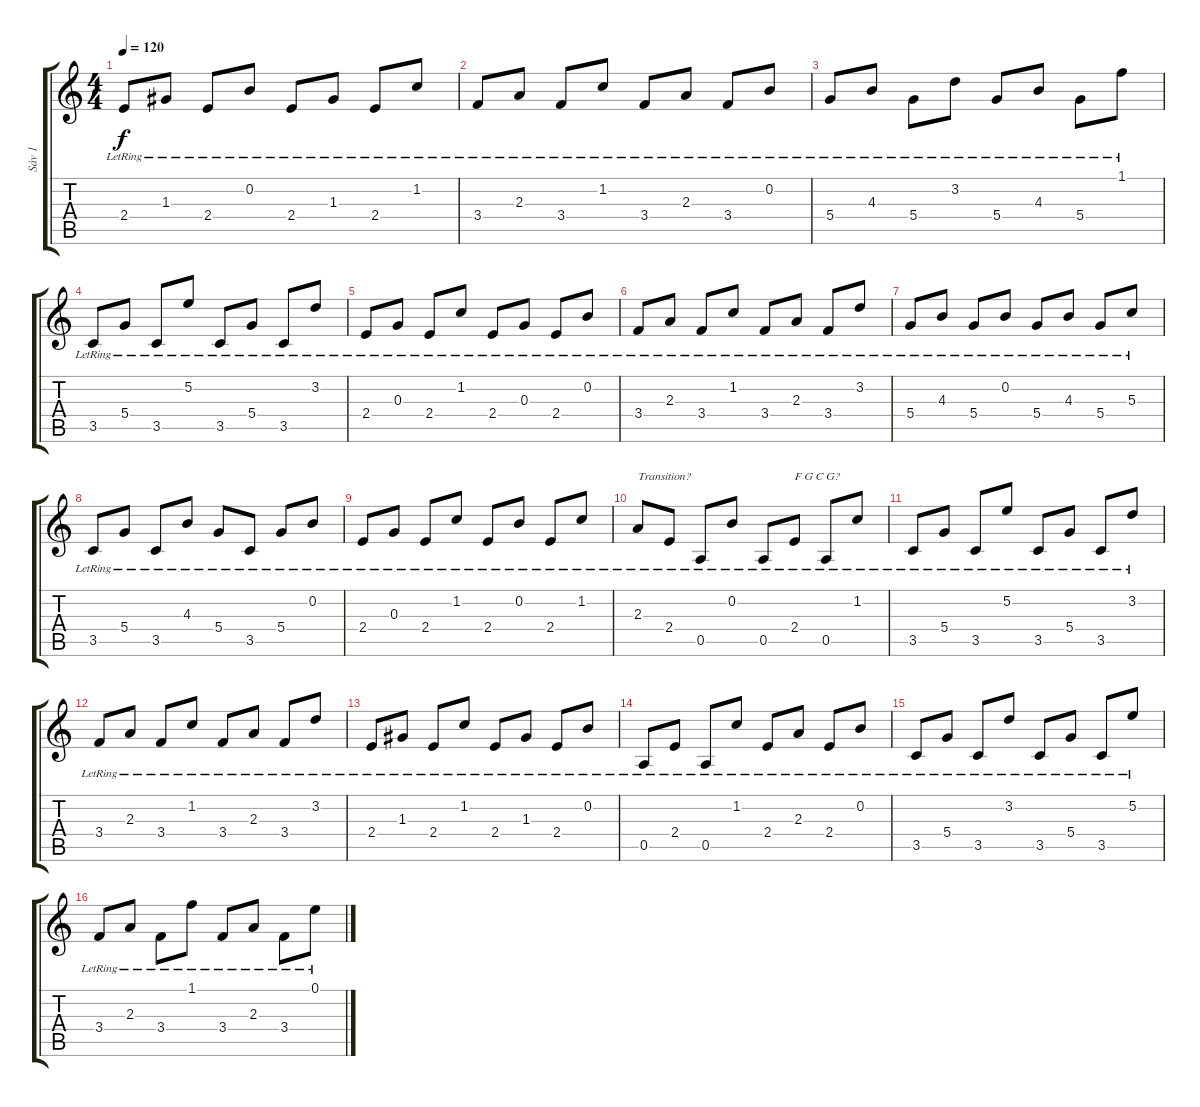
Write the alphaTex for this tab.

\track ("Sáv 1" "Sáv 1") {instrument acousticguitarsteel}
\staff {score tabs}
\tuning (E4 B3 G3 D3 A2 E2) {hide}
\ts (4 4)
\tempo 120
\clef g2
\ks c
2.4{lr}.8{dy f} 1.3{lr}.8 2.4{lr}.8 0.2{lr}.8 2.4{lr}.8 1.3{lr}.8 2.4{lr}.8 1.2{lr}.8 |
3.4{lr}.8 2.3{lr}.8 3.4{lr}.8 1.2{lr}.8 3.4{lr}.8 2.3{lr}.8 3.4{lr}.8 0.2{lr}.8 |
5.4{lr}.8 4.3{lr}.8 5.4{lr}.8 3.2{lr}.8 5.4{lr}.8 4.3{lr}.8 5.4{lr}.8 1.1{lr}.8 |
3.5{lr}.8 5.4{lr}.8 3.5{lr}.8 5.2{lr}.8 3.5{lr}.8 5.4{lr}.8 3.5{lr}.8 3.2{lr}.8 |
2.4{lr}.8 0.3{lr}.8 2.4{lr}.8 1.2{lr}.8 2.4{lr}.8 0.3{lr}.8 2.4{lr}.8 0.2{lr}.8 |
3.4{lr}.8 2.3{lr}.8 3.4{lr}.8 1.2{lr}.8 3.4{lr}.8 2.3{lr}.8 3.4{lr}.8 3.2{lr}.8 |
5.4{lr}.8 4.3{lr}.8 5.4{lr}.8 0.2{lr}.8 5.4{lr}.8 4.3{lr}.8 5.4{lr}.8 5.3{lr}.8 |
3.5{lr}.8 5.4{lr}.8 3.5{lr}.8 4.3{lr}.8 5.4{lr}.8 3.5{lr}.8 5.4{lr}.8 0.2{lr}.8 |
2.4{lr}.8 0.3{lr}.8 2.4{lr}.8 1.2{lr}.8 2.4{lr}.8 0.2{lr}.8 2.4{lr}.8 1.2{lr}.8 |
2.3{lr}.8{txt "Transition?"} 2.4{lr}.8 0.5{lr}.8 0.2{lr}.8 0.5{lr}.8 2.4{lr}.8{txt "F G C G?"} 0.5{lr}.8 1.2{lr}.8 |
3.5{lr}.8 5.4{lr}.8 3.5{lr}.8 5.2{lr}.8 3.5{lr}.8 5.4{lr}.8 3.5{lr}.8 3.2{lr}.8 |
3.4{lr}.8 2.3{lr}.8 3.4{lr}.8 1.2{lr}.8 3.4{lr}.8 2.3{lr}.8 3.4{lr}.8 3.2{lr}.8 |
2.4{lr}.8 1.3{lr}.8 2.4{lr}.8 1.2{lr}.8 2.4{lr}.8 1.3{lr}.8 2.4{lr}.8 0.2{lr}.8 |
0.5{lr}.8 2.4{lr}.8 0.5{lr}.8 1.2{lr}.8 2.4{lr}.8 2.3{lr}.8 2.4{lr}.8 0.2{lr}.8 |
3.5{lr}.8 5.4{lr}.8 3.5{lr}.8 3.2{lr}.8 3.5{lr}.8 5.4{lr}.8 3.5{lr}.8 5.2{lr}.8 |
3.4{lr}.8 2.3{lr}.8 3.4{lr}.8 1.1{lr}.8 3.4{lr}.8 2.3{lr}.8 3.4{lr}.8 0.1{lr}.8
